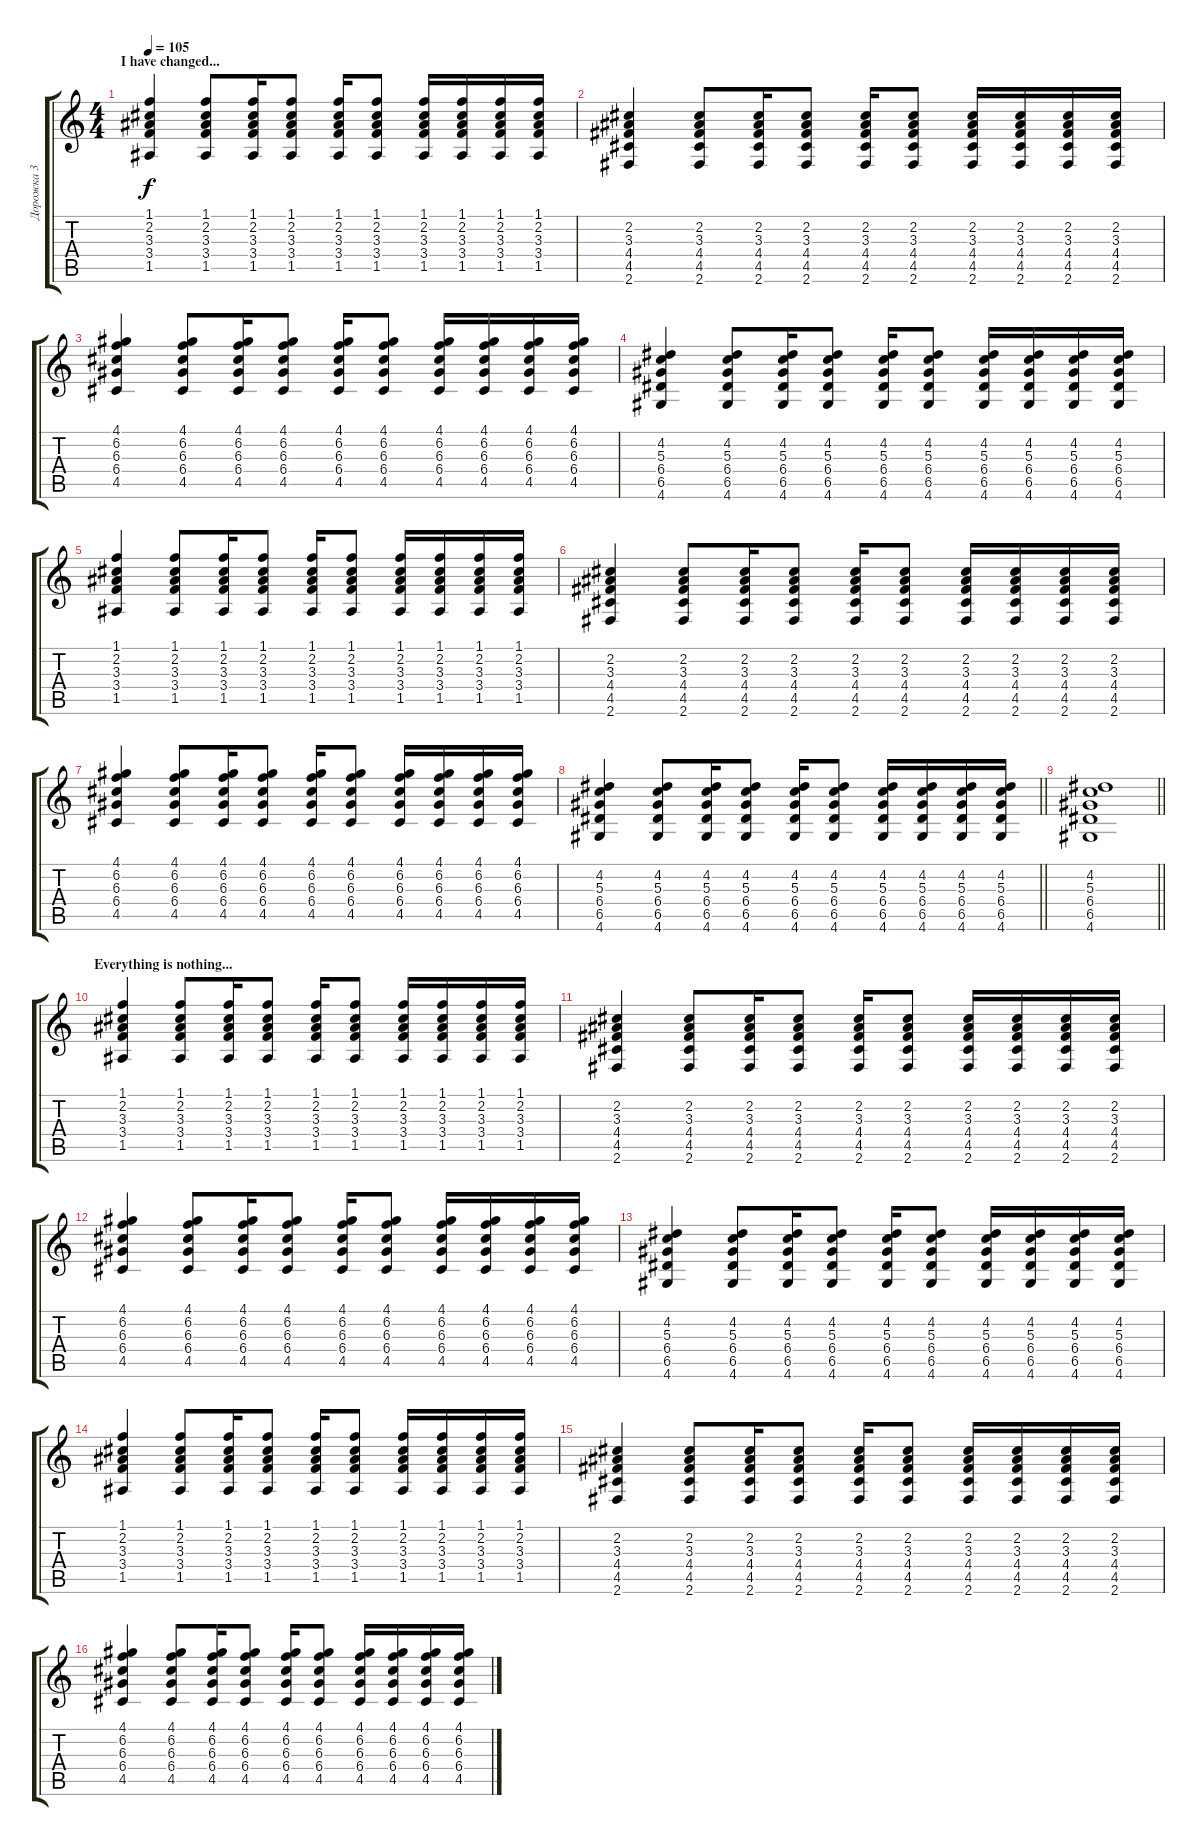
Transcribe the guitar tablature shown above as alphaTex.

\track ("Дорожка 3" "Дорожка 3") {instrument acousticguitarsteel}
\staff {score tabs}
\tuning (E4 B3 G3 D3 A2 E2) {hide}
\ts (4 4)
\section ("" "I have changed...")
\tempo 105
\clef g2
\ks c
(1.1 2.2 3.3 3.4 1.5).4{dy f volume 9} (1.1 2.2 3.3 3.4 1.5).8 (1.1 2.2 3.3 3.4 1.5).16 (1.1 2.2 3.3 3.4 1.5).8 (1.1 2.2 3.3 3.4 1.5).16 (1.1 2.2 3.3 3.4 1.5).8 (1.1 2.2 3.3 3.4 1.5).16 (1.1 2.2 3.3 3.4 1.5).16 (1.1 2.2 3.3 3.4 1.5).16 (1.1 2.2 3.3 3.4 1.5).16 |
(2.2 3.3 4.4 4.5 2.6).4 (2.2 3.3 4.4 4.5 2.6).8 (2.2 3.3 4.4 4.5 2.6).16 (2.2 3.3 4.4 4.5 2.6).8 (2.2 3.3 4.4 4.5 2.6).16 (2.2 3.3 4.4 4.5 2.6).8 (2.2 3.3 4.4 4.5 2.6).16 (2.2 3.3 4.4 4.5 2.6).16 (2.2 3.3 4.4 4.5 2.6).16 (2.2 3.3 4.4 4.5 2.6).16 |
(4.1 6.2 6.3 6.4 4.5).4 (4.1 6.2 6.3 6.4 4.5).8 (4.1 6.2 6.3 6.4 4.5).16 (4.1 6.2 6.3 6.4 4.5).8 (4.1 6.2 6.3 6.4 4.5).16 (4.1 6.2 6.3 6.4 4.5).8 (4.1 6.2 6.3 6.4 4.5).16 (4.1 6.2 6.3 6.4 4.5).16 (4.1 6.2 6.3 6.4 4.5).16 (4.1 6.2 6.3 6.4 4.5).16 |
(4.2 5.3 6.4 6.5 4.6).4 (4.2 5.3 6.4 6.5 4.6).8 (4.2 5.3 6.4 6.5 4.6).16 (4.2 5.3 6.4 6.5 4.6).8 (4.2 5.3 6.4 6.5 4.6).16 (4.2 5.3 6.4 6.5 4.6).8 (4.2 5.3 6.4 6.5 4.6).16 (4.2 5.3 6.4 6.5 4.6).16 (4.2 5.3 6.4 6.5 4.6).16 (4.2 5.3 6.4 6.5 4.6).16 |
(1.1 2.2 3.3 3.4 1.5).4 (1.1 2.2 3.3 3.4 1.5).8 (1.1 2.2 3.3 3.4 1.5).16 (1.1 2.2 3.3 3.4 1.5).8 (1.1 2.2 3.3 3.4 1.5).16 (1.1 2.2 3.3 3.4 1.5).8 (1.1 2.2 3.3 3.4 1.5).16 (1.1 2.2 3.3 3.4 1.5).16 (1.1 2.2 3.3 3.4 1.5).16 (1.1 2.2 3.3 3.4 1.5).16 |
(2.2 3.3 4.4 4.5 2.6).4 (2.2 3.3 4.4 4.5 2.6).8 (2.2 3.3 4.4 4.5 2.6).16 (2.2 3.3 4.4 4.5 2.6).8 (2.2 3.3 4.4 4.5 2.6).16 (2.2 3.3 4.4 4.5 2.6).8 (2.2 3.3 4.4 4.5 2.6).16 (2.2 3.3 4.4 4.5 2.6).16 (2.2 3.3 4.4 4.5 2.6).16 (2.2 3.3 4.4 4.5 2.6).16 |
(4.1 6.2 6.3 6.4 4.5).4 (4.1 6.2 6.3 6.4 4.5).8 (4.1 6.2 6.3 6.4 4.5).16 (4.1 6.2 6.3 6.4 4.5).8 (4.1 6.2 6.3 6.4 4.5).16 (4.1 6.2 6.3 6.4 4.5).8 (4.1 6.2 6.3 6.4 4.5).16 (4.1 6.2 6.3 6.4 4.5).16 (4.1 6.2 6.3 6.4 4.5).16 (4.1 6.2 6.3 6.4 4.5).16 |
\barLineRight lightlight
(4.2 5.3 6.4 6.5 4.6).4 (4.2 5.3 6.4 6.5 4.6).8 (4.2 5.3 6.4 6.5 4.6).16 (4.2 5.3 6.4 6.5 4.6).8 (4.2 5.3 6.4 6.5 4.6).16 (4.2 5.3 6.4 6.5 4.6).8 (4.2 5.3 6.4 6.5 4.6).16 (4.2 5.3 6.4 6.5 4.6).16 (4.2 5.3 6.4 6.5 4.6).16 (4.2 5.3 6.4 6.5 4.6).16 |
\barLineRight lightlight
(4.2 5.3 6.4 6.5 4.6).1 |
\section ("" "Everything is nothing...")
(1.1 2.2 3.3 3.4 1.5).4{volume 16 instrument acousticguitarsteel} (1.1 2.2 3.3 3.4 1.5).8 (1.1 2.2 3.3 3.4 1.5).16 (1.1 2.2 3.3 3.4 1.5).8 (1.1 2.2 3.3 3.4 1.5).16 (1.1 2.2 3.3 3.4 1.5).8 (1.1 2.2 3.3 3.4 1.5).16 (1.1 2.2 3.3 3.4 1.5).16 (1.1 2.2 3.3 3.4 1.5).16 (1.1 2.2 3.3 3.4 1.5).16 |
(2.2 3.3 4.4 4.5 2.6).4 (2.2 3.3 4.4 4.5 2.6).8 (2.2 3.3 4.4 4.5 2.6).16 (2.2 3.3 4.4 4.5 2.6).8 (2.2 3.3 4.4 4.5 2.6).16 (2.2 3.3 4.4 4.5 2.6).8 (2.2 3.3 4.4 4.5 2.6).16 (2.2 3.3 4.4 4.5 2.6).16 (2.2 3.3 4.4 4.5 2.6).16 (2.2 3.3 4.4 4.5 2.6).16 |
(4.1 6.2 6.3 6.4 4.5).4 (4.1 6.2 6.3 6.4 4.5).8 (4.1 6.2 6.3 6.4 4.5).16 (4.1 6.2 6.3 6.4 4.5).8 (4.1 6.2 6.3 6.4 4.5).16 (4.1 6.2 6.3 6.4 4.5).8 (4.1 6.2 6.3 6.4 4.5).16 (4.1 6.2 6.3 6.4 4.5).16 (4.1 6.2 6.3 6.4 4.5).16 (4.1 6.2 6.3 6.4 4.5).16 |
(4.2 5.3 6.4 6.5 4.6).4 (4.2 5.3 6.4 6.5 4.6).8 (4.2 5.3 6.4 6.5 4.6).16 (4.2 5.3 6.4 6.5 4.6).8 (4.2 5.3 6.4 6.5 4.6).16 (4.2 5.3 6.4 6.5 4.6).8 (4.2 5.3 6.4 6.5 4.6).16 (4.2 5.3 6.4 6.5 4.6).16 (4.2 5.3 6.4 6.5 4.6).16 (4.2 5.3 6.4 6.5 4.6).16 |
(1.1 2.2 3.3 3.4 1.5).4 (1.1 2.2 3.3 3.4 1.5).8 (1.1 2.2 3.3 3.4 1.5).16 (1.1 2.2 3.3 3.4 1.5).8 (1.1 2.2 3.3 3.4 1.5).16 (1.1 2.2 3.3 3.4 1.5).8 (1.1 2.2 3.3 3.4 1.5).16 (1.1 2.2 3.3 3.4 1.5).16 (1.1 2.2 3.3 3.4 1.5).16 (1.1 2.2 3.3 3.4 1.5).16 |
(2.2 3.3 4.4 4.5 2.6).4 (2.2 3.3 4.4 4.5 2.6).8 (2.2 3.3 4.4 4.5 2.6).16 (2.2 3.3 4.4 4.5 2.6).8 (2.2 3.3 4.4 4.5 2.6).16 (2.2 3.3 4.4 4.5 2.6).8 (2.2 3.3 4.4 4.5 2.6).16 (2.2 3.3 4.4 4.5 2.6).16 (2.2 3.3 4.4 4.5 2.6).16 (2.2 3.3 4.4 4.5 2.6).16 |
(4.1 6.2 6.3 6.4 4.5).4 (4.1 6.2 6.3 6.4 4.5).8 (4.1 6.2 6.3 6.4 4.5).16 (4.1 6.2 6.3 6.4 4.5).8 (4.1 6.2 6.3 6.4 4.5).16 (4.1 6.2 6.3 6.4 4.5).8 (4.1 6.2 6.3 6.4 4.5).16 (4.1 6.2 6.3 6.4 4.5).16 (4.1 6.2 6.3 6.4 4.5).16 (4.1 6.2 6.3 6.4 4.5).16
